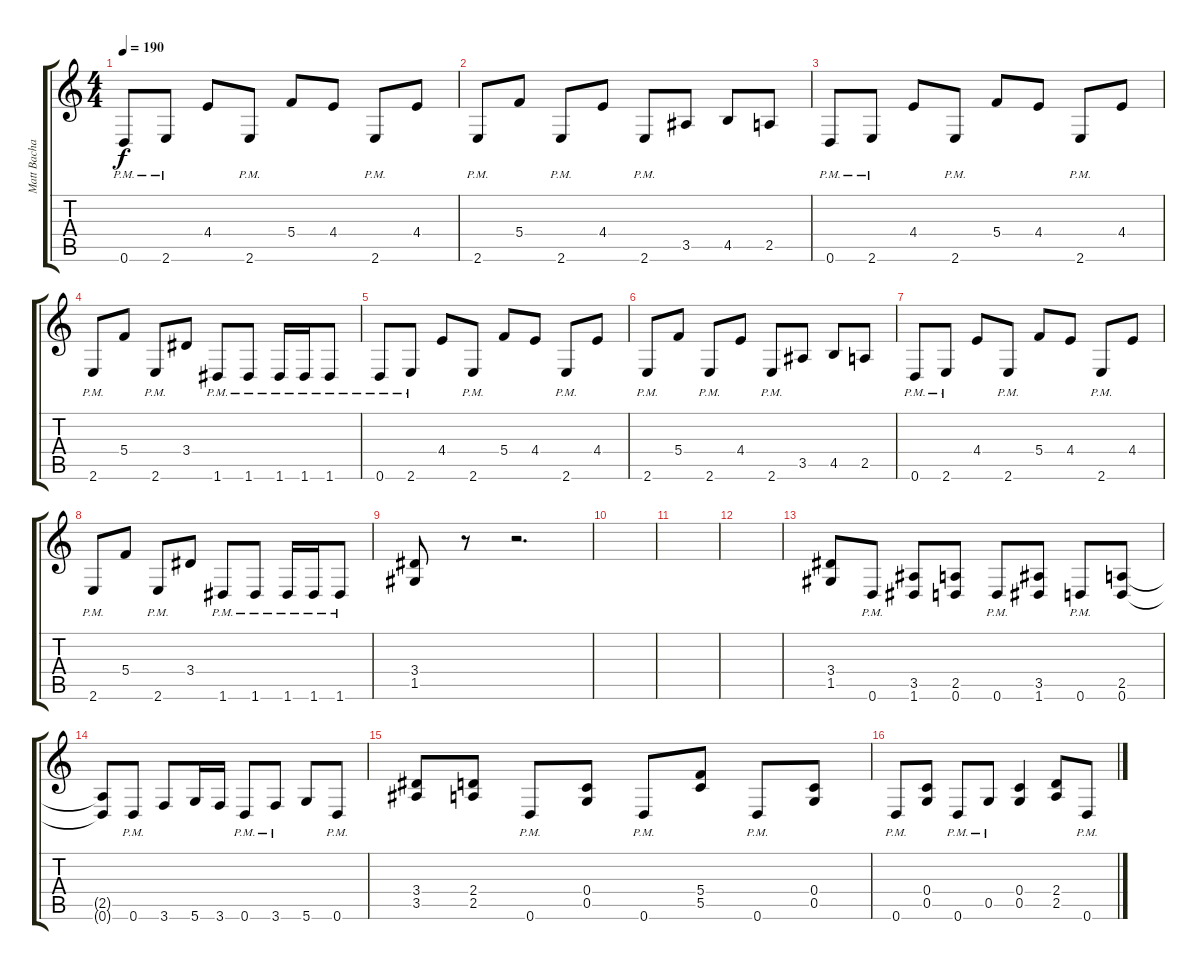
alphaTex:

\track ("Matt Bachand" "Matt Bacha") {instrument distortionguitar}
\staff {score tabs}
\tuning (D4 A3 F3 C3 G2 D2) {hide}
\ts (4 4)
\tempo 190
\clef g2
\ks c
0.6{pm}.8{dy f} 2.6{pm}.8 4.4.8 2.6{pm}.8 5.4.8 4.4.8 2.6{pm}.8 4.4.8 |
2.6{pm}.8 5.4.8 2.6{pm}.8 4.4.8 2.6{pm}.8 3.5.8 4.5.8 2.5.8 |
0.6{pm}.8 2.6{pm}.8 4.4.8 2.6{pm}.8 5.4.8 4.4.8 2.6{pm}.8 4.4.8 |
2.6{pm}.8 5.4.8 2.6{pm}.8 3.4.8 1.6{pm}.8 1.6{pm}.8 1.6{pm}.16 1.6{pm}.16 1.6{pm}.8 |
0.6{pm}.8 2.6{pm}.8 4.4.8 2.6{pm}.8 5.4.8 4.4.8 2.6{pm}.8 4.4.8 |
2.6{pm}.8 5.4.8 2.6{pm}.8 4.4.8 2.6{pm}.8 3.5.8 4.5.8 2.5.8 |
0.6{pm}.8 2.6{pm}.8 4.4.8 2.6{pm}.8 5.4.8 4.4.8 2.6{pm}.8 4.4.8 |
2.6{pm}.8 5.4.8 2.6{pm}.8 3.4.8 1.6{pm}.8 1.6{pm}.8 1.6{pm}.16 1.6{pm}.16 1.6{pm}.8 |
(3.4 1.5).8 r.8 r.2{d} |
|
|
|
(3.4 1.5).8 0.6{pm}.8 (3.5 1.6).8 (2.5 0.6).8 0.6{pm}.8 (3.5 1.6).8 0.6{pm}.8 (2.5 0.6).8 |
(2.5{t} 0.6{t}).8 0.6{pm}.8 3.6.8 5.6.16 3.6.16 0.6{pm}.8 3.6{pm}.8 5.6.8 0.6{pm}.8 |
(3.4 3.5).8 (2.4 2.5).8 0.6{pm}.8 (0.4 0.5).8 0.6{pm}.8 (5.4 5.5).8 0.6{pm}.8 (0.4 0.5).8 |
0.6{pm}.8 (0.4 0.5).8 0.6{pm}.8 0.5{pm}.8 (0.4 0.5).4 (2.4 2.5).8 0.6{pm}.8
